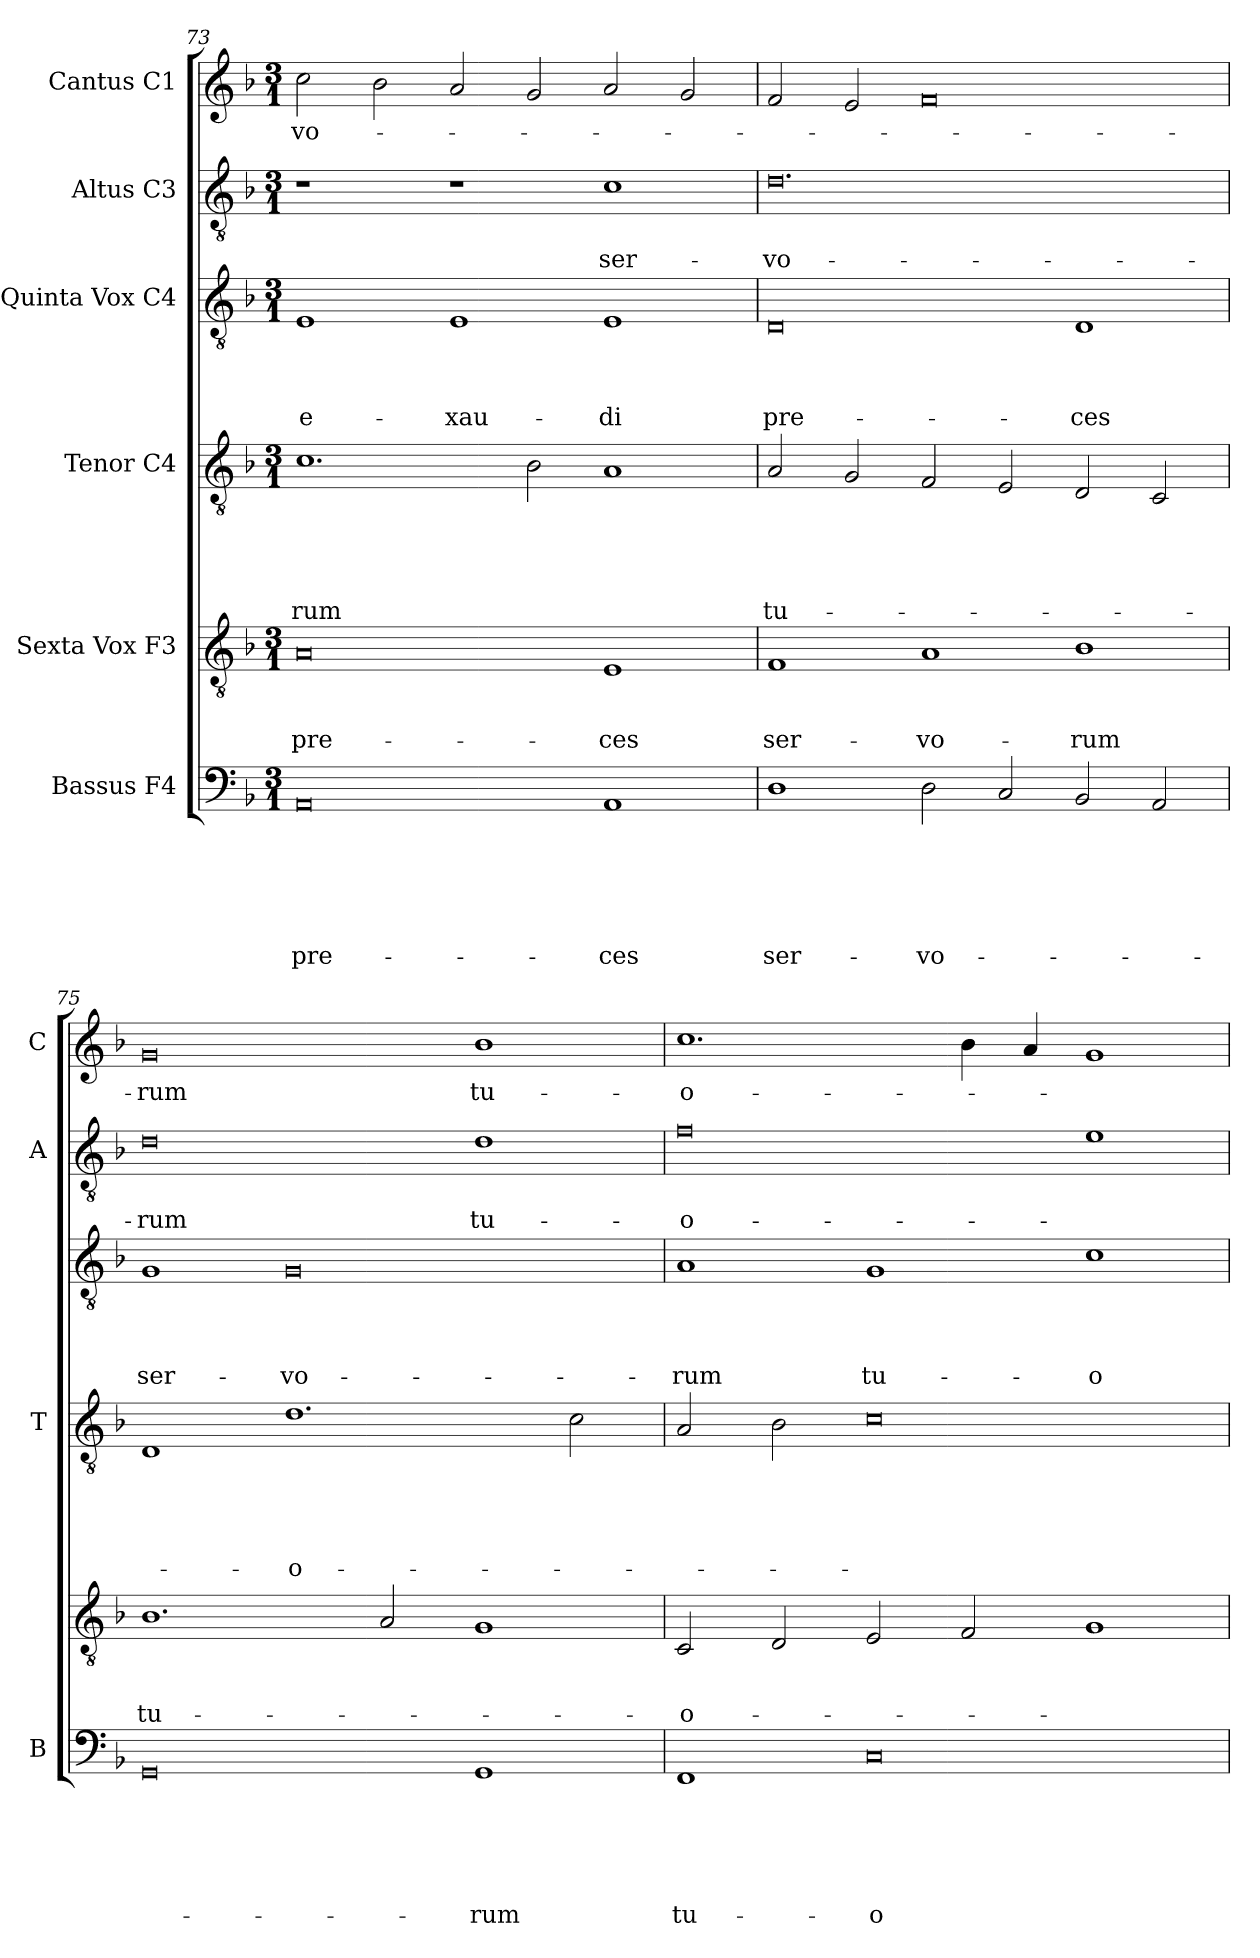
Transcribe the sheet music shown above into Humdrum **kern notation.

**kern	**text	**text	**text	**text	**text	**text	**kern	**text	**text	**text	**kern	**text	**text	**text	**text	**text	**kern	**text	**text	**text	**text	**kern	**text	**text	**kern	**text
*part6	*part6	*part6	*part6	*part6	*part6	*part6	*part5	*part5	*part5	*part5	*part4	*part4	*part4	*part4	*part4	*part4	*part3	*part3	*part3	*part3	*part3	*part2	*part2	*part2	*part1	*part1
*staff6	*staff6	*staff6	*staff6	*staff6	*staff6	*staff6	*staff5	*staff5	*staff5	*staff5	*staff4	*staff4	*staff4	*staff4	*staff4	*staff4	*staff3	*staff3	*staff3	*staff3	*staff3	*staff2	*staff2	*staff2	*staff1	*staff1
*I"Bassus F4	*	*	*	*	*	*	*I"Sexta Vox F3	*	*	*	*I"Tenor C4	*	*	*	*	*	*I"Quinta Vox C4	*	*	*	*	*I"Altus C3	*	*	*I"Cantus C1	*
*I'B	*	*	*	*	*	*	*	*	*	*	*I'T	*	*	*	*	*	*	*	*	*	*	*I'A	*	*	*I'C	*
*clefF4	*	*	*	*	*	*	*clefGv2	*	*	*	*clefGv2	*	*	*	*	*	*clefGv2	*	*	*	*	*clefGv2	*	*	*clefG2	*
*k[b-]	*	*	*	*	*	*	*k[b-]	*	*	*	*k[b-]	*	*	*	*	*	*k[b-]	*	*	*	*	*k[b-]	*	*	*k[b-]	*
*F:	*	*	*	*	*	*	*F:	*	*	*	*F:	*	*	*	*	*	*F:	*	*	*	*	*F:	*	*	*F:	*
*M3/1	*	*	*	*	*	*	*M3/1	*	*	*	*M3/1	*	*	*	*	*	*M3/1	*	*	*	*	*M3/1	*	*	*M3/1	*
=73	=73	=73	=73	=73	=73	=73	=73	=73	=73	=73	=73	=73	=73	=73	=73	=73	=73	=73	=73	=73	=73	=73	=73	=73	=73	=73
!	!	!	!	!	!	!LO:LY:b	!	!	!	!LO:LY:b	!	!	!	!	!	!LO:LY:b	!	!	!	!	!LO:LY:b	!	!	!	!	!LO:LY:b
0AA	.	.	.	.	.	pre-	0A	.	.	pre-	1.c	.	.	.	.	-rum	1E	.	.	.	e-	1r	.	.	2cc\	-vo-
.	.	.	.	.	.	.	.	.	.	.	.	.	.	.	.	.	.	.	.	.	.	.	.	.	2b-\	.
!	!	!	!	!	!	!	!	!	!	!	!	!	!	!	!	!	!	!	!	!	!LO:LY:b	!	!	!	!	!
.	.	.	.	.	.	.	.	.	.	.	.	.	.	.	.	.	1E	.	.	.	-xau-	1r	.	.	2a/	.
.	.	.	.	.	.	.	.	.	.	.	2B-\	.	.	.	.	.	.	.	.	.	.	.	.	.	2g/	.
!	!	!	!	!	!	!LO:LY:b	!	!	!	!LO:LY:b	!	!	!	!	!	!	!	!	!	!	!LO:LY:b	!	!	!LO:LY:b	!	!
1AA	.	.	.	.	.	-ces	1E	.	.	-ces	1A	.	.	.	.	.	1E	.	.	.	-di	1c	.	ser-	2a/	.
.	.	.	.	.	.	.	.	.	.	.	.	.	.	.	.	.	.	.	.	.	.	.	.	.	2g/	.
=74	=74	=74	=74	=74	=74	=74	=74	=74	=74	=74	=74	=74	=74	=74	=74	=74	=74	=74	=74	=74	=74	=74	=74	=74	=74	=74
!	!	!	!	!	!	!LO:LY:b	!	!	!	!LO:LY:b	!	!	!	!	!	!LO:LY:b	!	!	!	!	!LO:LY:b	!	!	!LO:LY:b	!	!
1D	.	.	.	.	.	ser-	1F	.	.	ser-	2A/	.	.	.	.	tu-	0D	.	.	.	pre-	0.d	.	-vo-	2f/	.
.	.	.	.	.	.	.	.	.	.	.	2G/	.	.	.	.	.	.	.	.	.	.	.	.	.	2e/	.
!	!	!	!	!	!	!LO:LY:b	!	!	!	!LO:LY:b	!	!	!	!	!	!	!	!	!	!	!	!	!	!	!	!
2D\	.	.	.	.	.	-vo-	1A	.	.	-vo-	2F/	.	.	.	.	.	.	.	.	.	.	.	.	.	0f	.
2C/	.	.	.	.	.	.	.	.	.	.	2E/	.	.	.	.	.	.	.	.	.	.	.	.	.	.	.
!	!	!	!	!	!	!	!	!	!	!LO:LY:b	!	!	!	!	!	!	!	!	!	!	!LO:LY:b	!	!	!	!	!
2BB-/	.	.	.	.	.	.	1B-	.	.	-rum	2D/	.	.	.	.	.	1D	.	.	.	-ces	.	.	.	.	.
2AA/	.	.	.	.	.	.	.	.	.	.	2C/	.	.	.	.	.	.	.	.	.	.	.	.	.	.	.
=75	=75	=75	=75	=75	=75	=75	=75	=75	=75	=75	=75	=75	=75	=75	=75	=75	=75	=75	=75	=75	=75	=75	=75	=75	=75	=75
!	!	!	!	!	!	!	!	!	!	!LO:LY:b	!	!	!	!	!	!	!	!	!	!	!LO:LY:b	!	!	!LO:LY:b	!	!LO:LY:b
0GG	.	.	.	.	.	.	1.B-	.	.	tu-	1D	.	.	.	.	.	1G	.	.	.	ser-	0d	.	-rum	0g	-rum
!	!	!	!	!	!	!	!	!	!	!	!	!	!	!	!	!LO:LY:b	!	!	!	!	!LO:LY:b	!	!	!	!	!
.	.	.	.	.	.	.	.	.	.	.	1.d	.	.	.	.	-o-	0G	.	.	.	-vo-	.	.	.	.	.
.	.	.	.	.	.	.	2A/	.	.	.	.	.	.	.	.	.	.	.	.	.	.	.	.	.	.	.
!	!	!	!	!	!	!LO:LY:b	!	!	!	!	!	!	!	!	!	!	!	!	!	!	!	!	!	!LO:LY:b	!	!LO:LY:b
1GG	.	.	.	.	.	-rum	1G	.	.	.	.	.	.	.	.	.	.	.	.	.	.	1d	.	tu-	1b-	tu-
.	.	.	.	.	.	.	.	.	.	.	2c\	.	.	.	.	.	.	.	.	.	.	.	.	.	.	.
=76	=76	=76	=76	=76	=76	=76	=76	=76	=76	=76	=76	=76	=76	=76	=76	=76	=76	=76	=76	=76	=76	=76	=76	=76	=76	=76
!	!	!	!	!	!	!LO:LY:b	!	!	!	!LO:LY:b	!	!	!	!	!	!	!	!	!	!	!LO:LY:b	!	!	!LO:LY:b	!	!LO:LY:b
1FF	.	.	.	.	.	tu-	2C/	.	.	-o-	2A/	.	.	.	.	.	1A	.	.	.	-rum	0f	.	-o-	1.cc	-o-
.	.	.	.	.	.	.	2D/	.	.	.	2B-\	.	.	.	.	.	.	.	.	.	.	.	.	.	.	.
!	!	!	!	!	!	!LO:LY:b	!	!	!	!	!	!	!	!	!	!	!	!	!	!	!LO:LY:b	!	!	!	!	!
0C	.	.	.	.	.	-o-	2E/	.	.	.	0c	.	.	.	.	.	1G	.	.	.	tu-	.	.	.	.	.
.	.	.	.	.	.	.	2F/	.	.	.	.	.	.	.	.	.	.	.	.	.	.	.	.	.	4b-\	.
.	.	.	.	.	.	.	.	.	.	.	.	.	.	.	.	.	.	.	.	.	.	.	.	.	4a/	.
!	!	!	!	!	!	!	!	!	!	!	!	!	!	!	!	!	!	!	!	!	!LO:LY:b	!	!	!	!	!
.	.	.	.	.	.	.	1G	.	.	.	.	.	.	.	.	.	1c	.	.	.	-o-	1e	.	.	1g	.
=	=	=	=	=	=	=	=	=	=	=	=	=	=	=	=	=	=	=	=	=	=	=	=	=	=	=
*-	*-	*-	*-	*-	*-	*-	*-	*-	*-	*-	*-	*-	*-	*-	*-	*-	*-	*-	*-	*-	*-	*-	*-	*-	*-	*-
